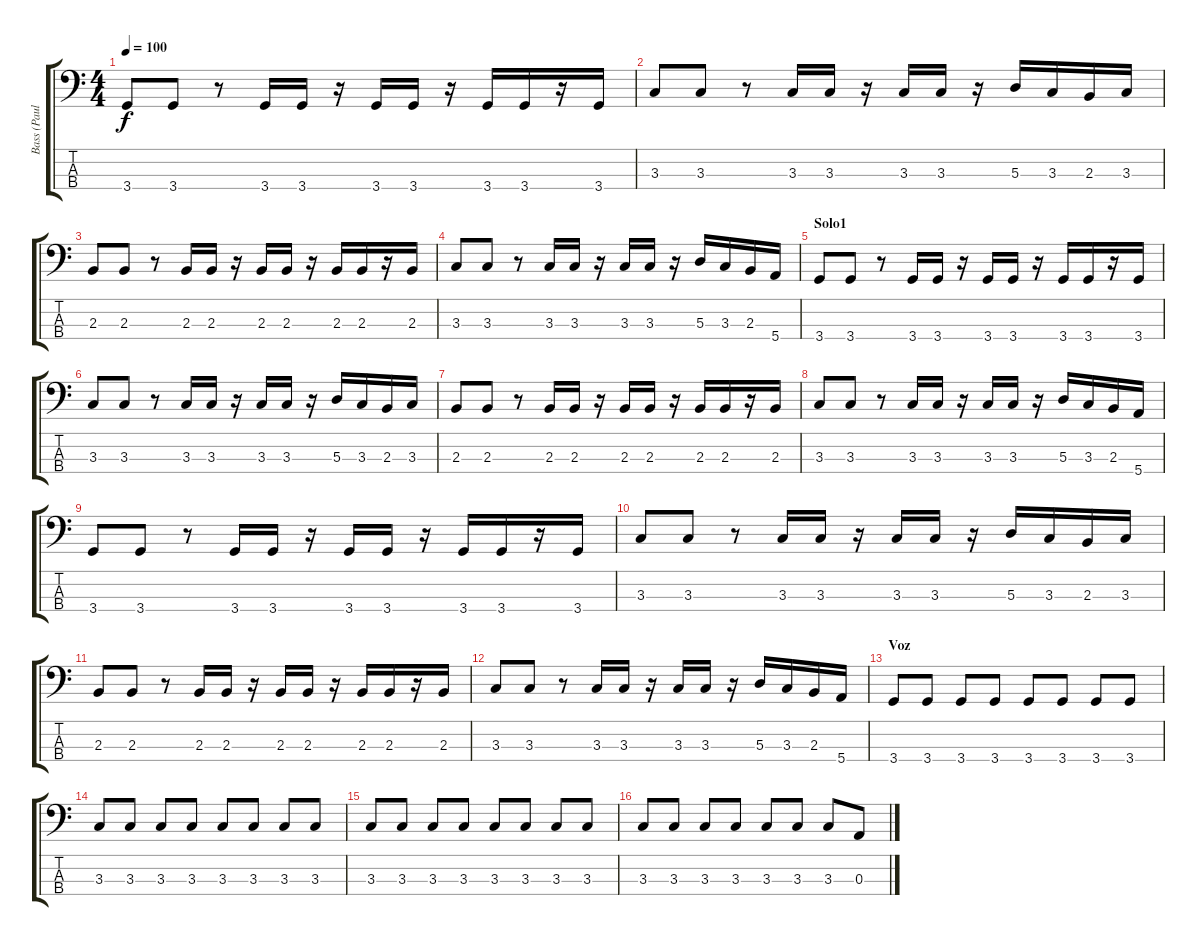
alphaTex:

\track ("Bass (Paulo)" "Bass (Paul") {instrument electricbassfinger}
\staff {score tabs}
\tuning (G2 D2 A1 E1) {hide}
\ts (4 4)
\tempo 100
\clef f4
\ks c
3.4.8{dy f} 3.4.8 r.8 3.4.16 3.4.16 r.16 3.4.16 3.4.16 r.16 3.4.16 3.4.16 r.16 3.4.16 |
3.3.8 3.3.8 r.8 3.3.16 3.3.16 r.16 3.3.16 3.3.16 r.16 5.3.16 3.3.16 2.3.16 3.3.16 |
2.3.8 2.3.8 r.8 2.3.16 2.3.16 r.16 2.3.16 2.3.16 r.16 2.3.16 2.3.16 r.16 2.3.16 |
3.3.8 3.3.8 r.8 3.3.16 3.3.16 r.16 3.3.16 3.3.16 r.16 5.3.16 3.3.16 2.3.16 5.4.16 |
\section ("" "Solo1")
3.4.8 3.4.8 r.8 3.4.16 3.4.16 r.16 3.4.16 3.4.16 r.16 3.4.16 3.4.16 r.16 3.4.16 |
3.3.8 3.3.8 r.8 3.3.16 3.3.16 r.16 3.3.16 3.3.16 r.16 5.3.16 3.3.16 2.3.16 3.3.16 |
2.3.8 2.3.8 r.8 2.3.16 2.3.16 r.16 2.3.16 2.3.16 r.16 2.3.16 2.3.16 r.16 2.3.16 |
3.3.8 3.3.8 r.8 3.3.16 3.3.16 r.16 3.3.16 3.3.16 r.16 5.3.16 3.3.16 2.3.16 5.4.16 |
3.4.8 3.4.8 r.8 3.4.16 3.4.16 r.16 3.4.16 3.4.16 r.16 3.4.16 3.4.16 r.16 3.4.16 |
3.3.8 3.3.8 r.8 3.3.16 3.3.16 r.16 3.3.16 3.3.16 r.16 5.3.16 3.3.16 2.3.16 3.3.16 |
2.3.8 2.3.8 r.8 2.3.16 2.3.16 r.16 2.3.16 2.3.16 r.16 2.3.16 2.3.16 r.16 2.3.16 |
3.3.8 3.3.8 r.8 3.3.16 3.3.16 r.16 3.3.16 3.3.16 r.16 5.3.16 3.3.16 2.3.16 5.4.16 |
\section ("" "Voz")
3.4.8 3.4.8 3.4.8 3.4.8 3.4.8 3.4.8 3.4.8 3.4.8 |
3.3.8 3.3.8 3.3.8 3.3.8 3.3.8 3.3.8 3.3.8 3.3.8 |
3.3.8 3.3.8 3.3.8 3.3.8 3.3.8 3.3.8 3.3.8 3.3.8 |
3.3.8 3.3.8 3.3.8 3.3.8 3.3.8 3.3.8 3.3.8 0.3.8
